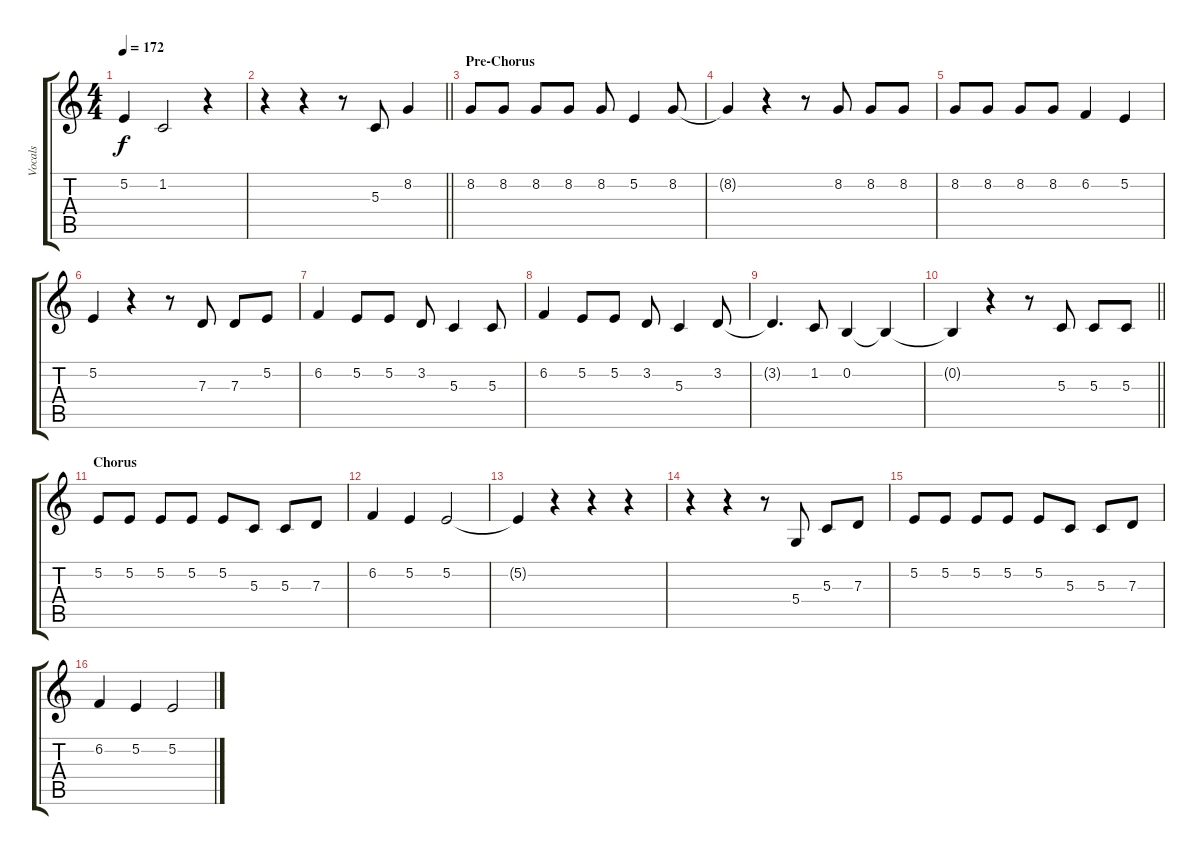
\track ("Vocals" "Vocals") {instrument altosax}
\staff {score tabs}
\tuning (E4 B3 G3 D3 A2 E2) {hide}
\ts (4 4)
\tempo 172
\clef g2
\ks c
5.2{t}.4{dy f} 1.2.2 r.4 |
\barLineRight lightlight
r.4 r.4 r.8 5.3.8 8.2.4 |
\section ("" "Pre-Chorus")
8.2.8 8.2.8 8.2.8 8.2.8 8.2.8 5.2.4 8.2.8 |
8.2{t}.4 r.4 r.8 8.2.8 8.2.8 8.2.8 |
8.2.8 8.2.8 8.2.8 8.2.8 6.2.4 5.2.4 |
5.2.4 r.4 r.8 7.3.8 7.3.8 5.2.8 |
6.2.4 5.2.8 5.2.8 3.2.8 5.3.4 5.3.8 |
6.2.4 5.2.8 5.2.8 3.2.8 5.3.4 3.2.8 |
3.2{t}.4{d} 1.2.8 0.2.4 0.2{t}.4 |
\barLineRight lightlight
0.2{t}.4 r.4 r.8 5.3.8 5.3.8 5.3.8 |
\section ("" "Chorus")
5.2.8 5.2.8 5.2.8 5.2.8 5.2.8 5.3.8 5.3.8 7.3.8 |
6.2.4 5.2.4 5.2.2 |
5.2{t}.4 r.4 r.4 r.4 |
r.4 r.4 r.8 5.4.8 5.3.8 7.3.8 |
5.2.8 5.2.8 5.2.8 5.2.8 5.2.8 5.3.8 5.3.8 7.3.8 |
6.2.4 5.2.4 5.2.2
